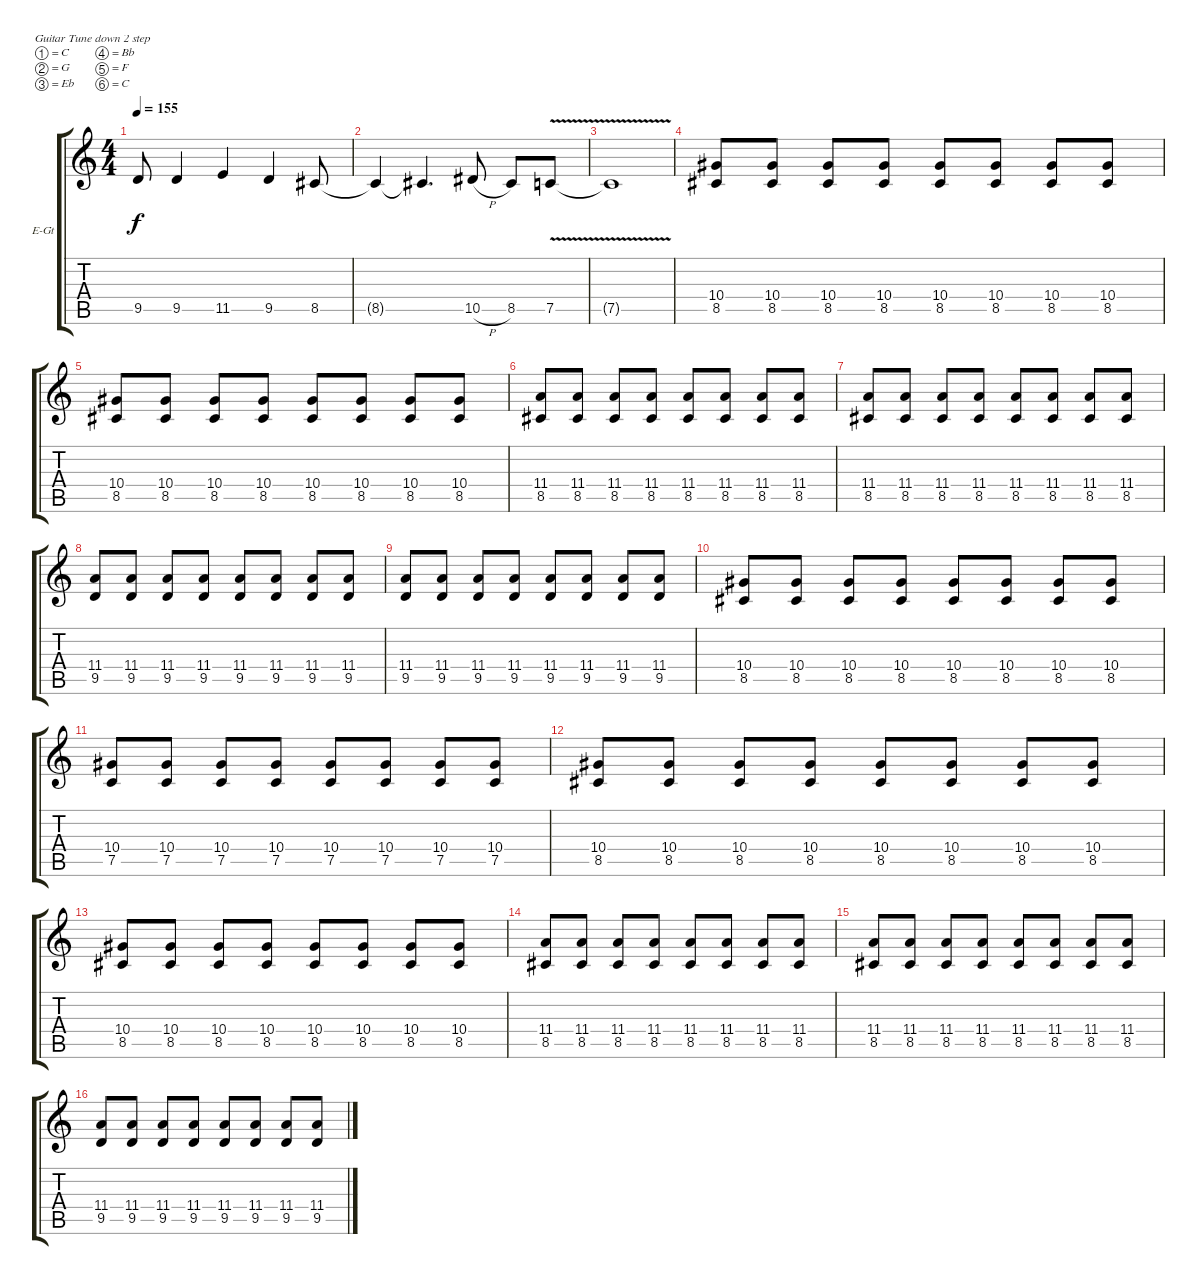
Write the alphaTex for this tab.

\defaultSystemsLayout 4
\bracketExtendMode groupsimilarinstruments
\firstSystemTrackNameOrientation horizontal
\otherSystemsTrackNameOrientation horizontal
\track ("Michael Amott" "E-Gt") {instrument overdrivenguitar}
\staff {score tabs}
\tuning (C4 G3 Eb3 Bb2 F2 C2)
\ts (4 4)
\tempo 155
\clef g2
\ks c
9.5{t}.8{dy f} 9.5.4 11.5.4 9.5.4 8.5.8 |
8.5{t}.4 8.5{t}.4{d} 10.5{h}.8 8.5.8 7.5{v}.8 |
7.5{v t}.1 |
(10.4 8.5).8 (10.4 8.5).8 (10.4 8.5).8 (10.4 8.5).8 (10.4 8.5).8 (10.4 8.5).8 (10.4 8.5).8 (10.4 8.5).8 |
(10.4 8.5).8 (10.4 8.5).8 (10.4 8.5).8 (10.4 8.5).8 (10.4 8.5).8 (10.4 8.5).8 (10.4 8.5).8 (10.4 8.5).8 |
(11.4 8.5).8 (11.4 8.5).8 (11.4 8.5).8 (11.4 8.5).8 (11.4 8.5).8 (11.4 8.5).8 (11.4 8.5).8 (11.4 8.5).8 |
(11.4 8.5).8 (11.4 8.5).8 (11.4 8.5).8 (11.4 8.5).8 (11.4 8.5).8 (11.4 8.5).8 (11.4 8.5).8 (11.4 8.5).8 |
(11.4 9.5).8 (11.4 9.5).8 (11.4 9.5).8 (11.4 9.5).8 (11.4 9.5).8 (11.4 9.5).8 (11.4 9.5).8 (11.4 9.5).8 |
(11.4 9.5).8 (11.4 9.5).8 (11.4 9.5).8 (11.4 9.5).8 (11.4 9.5).8 (11.4 9.5).8 (11.4 9.5).8 (11.4 9.5).8 |
(10.4 8.5).8 (10.4 8.5).8 (10.4 8.5).8 (10.4 8.5).8 (10.4 8.5).8 (10.4 8.5).8 (10.4 8.5).8 (10.4 8.5).8 |
(10.4 7.5).8 (10.4 7.5).8 (10.4 7.5).8 (10.4 7.5).8 (10.4 7.5).8 (10.4 7.5).8 (10.4 7.5).8 (10.4 7.5).8 |
(10.4 8.5).8 (10.4 8.5).8 (10.4 8.5).8 (10.4 8.5).8 (10.4 8.5).8 (10.4 8.5).8 (10.4 8.5).8 (10.4 8.5).8 |
(10.4 8.5).8 (10.4 8.5).8 (10.4 8.5).8 (10.4 8.5).8 (10.4 8.5).8 (10.4 8.5).8 (10.4 8.5).8 (10.4 8.5).8 |
(11.4 8.5).8 (11.4 8.5).8 (11.4 8.5).8 (11.4 8.5).8 (11.4 8.5).8 (11.4 8.5).8 (11.4 8.5).8 (11.4 8.5).8 |
(11.4 8.5).8 (11.4 8.5).8 (11.4 8.5).8 (11.4 8.5).8 (11.4 8.5).8 (11.4 8.5).8 (11.4 8.5).8 (11.4 8.5).8 |
(11.4 9.5).8 (11.4 9.5).8 (11.4 9.5).8 (11.4 9.5).8 (11.4 9.5).8 (11.4 9.5).8 (11.4 9.5).8 (11.4 9.5).8
